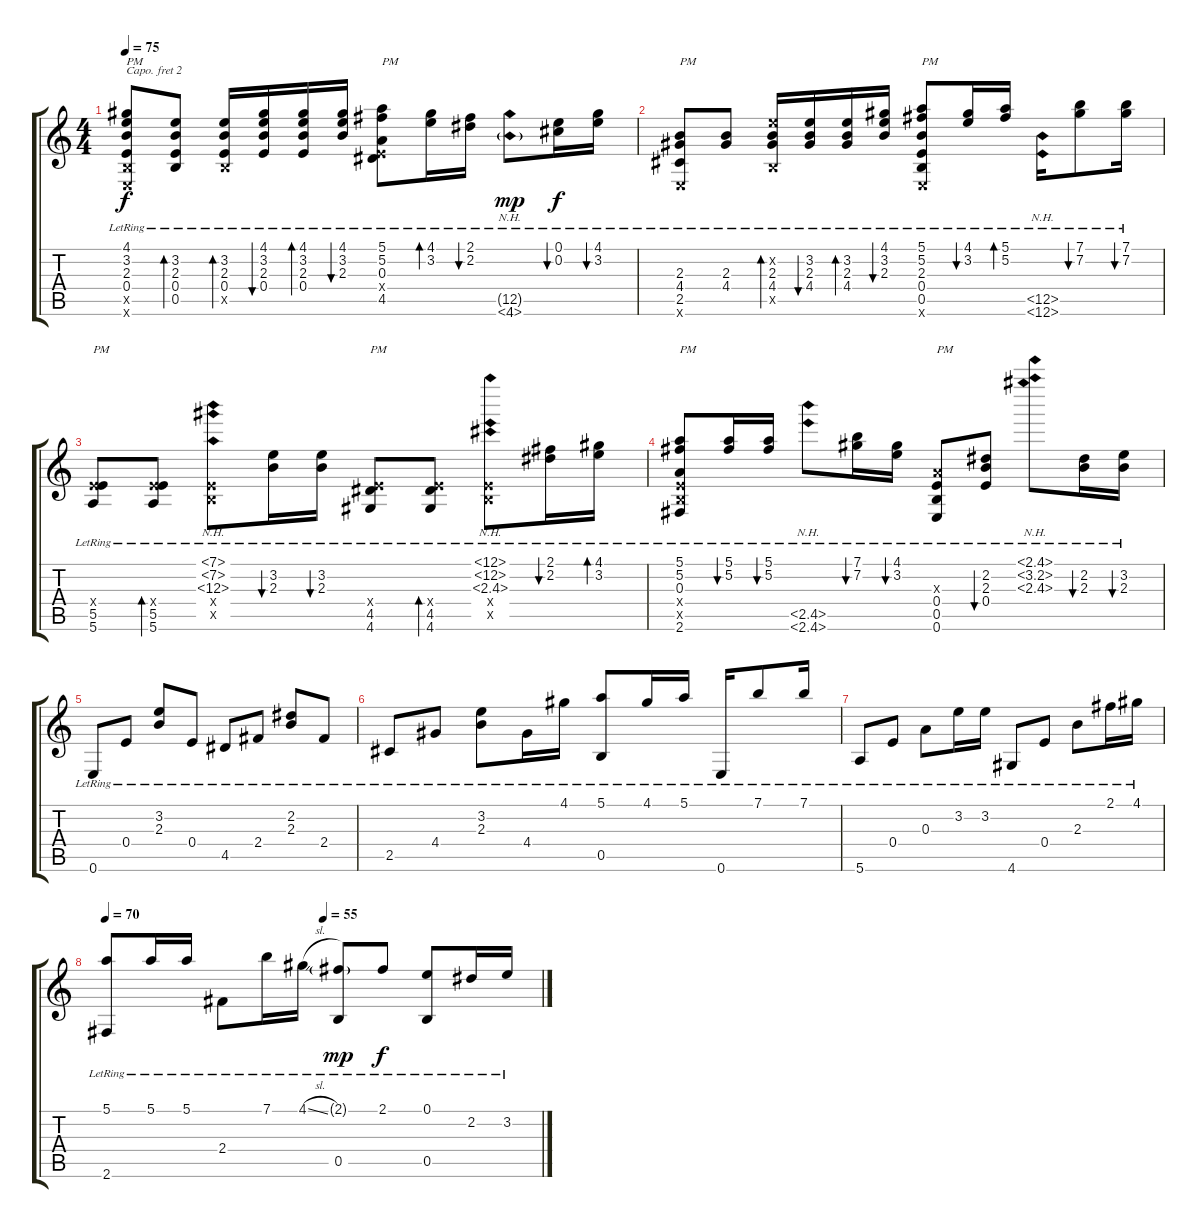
\track "" {instrument acousticguitarsteel}
\staff {score tabs}
\capo 2
\tuning (D4 B3 G3 D3 A2 D2) {hide}
\ts (4 4)
\tempo 75
\clef g2
\ks c
(4.1{lr} 3.2{lr} 2.3{lr} 0.4{lr} 0.5{x} 0.6{x}).8{txt "PM" dy f} (3.2{lr} 2.3{lr} 0.4{lr} 0.5{lr}).8{bd 30} (3.2{lr} 2.3{lr} 0.4{lr} 0.5{x}).16{bd 30} (4.1{lr} 3.2{lr} 2.3{lr} 0.4{lr}).16{bu 30} (4.1{lr} 3.2{lr} 2.3{lr} 0.4{lr}).16{bd 30} (4.1{lr} 3.2{lr} 2.3{lr}).16{bu 30} (5.1{lr} 5.2{lr} 0.3{lr} 0.4{x} 4.5{lr}).8{txt "PM"} (4.1{lr} 3.2{lr}).16{bd 30} (2.1{lr} 2.2{lr}).16{bu 30} (0.5{nh g lr} 4.6{nh lr}).8{dy mp} (0.1{lr} 0.2{lr}).16{bu 30 dy f} (4.1{lr} 3.2{lr}).16{bu 30} |
(2.3{lr} 4.4{lr} 2.5{lr} 0.6{x}).8{txt "PM"} (2.3{lr} 4.4{lr}).8 (3.2{x} 2.3{lr} 4.4{lr} 0.5{x}).16{bd 30} (3.2{lr} 2.3{lr} 4.4{lr}).16{bu 30} (3.2{lr} 2.3{lr} 4.4{lr}).16{bd 30} (4.1{lr} 3.2{lr} 2.3{lr}).16{bu 30} (5.1{lr} 5.2{lr} 2.3{lr} 0.4{lr} 0.5{lr} 0.6{x}).8{txt "PM"} (4.1{lr} 3.2{lr}).16{bu 30} (5.1{lr} 5.2{lr}).16{bd 30} (0.5{nh lr} 0.6{nh lr}).16 (7.1{lr} 7.2{lr}).8{bu 30} (7.1{lr} 7.2{lr}).16{bu 30} |
(0.4{x} 5.5{lr} 5.6{lr}).8{txt "PM"} (0.4{x} 5.5{lr} 5.6{lr}).8{bd 30} (7.1{nh lr} 7.2{nh lr} 0.3{nh lr} 0.4{x} 0.5{x}).8 (3.2{lr} 2.3{lr}).16{bu 30} (3.2{lr} 2.3{lr}).16{bu 30} (0.4{x} 4.5{lr} 4.6{lr}).8{txt "PM"} (0.4{x} 4.5{lr} 4.6{lr}).8{bd 30} (0.1{nh lr} 0.2{nh lr} 2.3{nh lr} 0.4{x} 0.5{x}).8 (2.1{lr} 2.2{lr}).16{bu 30} (4.1{lr} 3.2{lr}).16{bd 30} |
(5.1{lr} 5.2{lr} 0.3{lr} 0.4{x} 0.5{x} 2.6{lr}).8{txt "PM"} (5.1{lr} 5.2{lr}).16{bu 30} (5.1{lr} 5.2{lr}).16{bu 30} (2.5{nh lr} 2.6{nh lr}).8 (7.1{lr} 7.2{lr}).16{bu 30} (4.1{lr} 3.2{lr}).16{bu 30} (0.3{x} 0.4{lr} 0.5{lr} 0.6{lr}).8{txt "PM"} (2.2{lr} 2.3{lr} 0.4{lr}).8{bu 30} (2.1{nh lr} 3.2{nh lr} 2.3{nh lr}).8 (2.2{lr} 2.3{lr}).16{bu 30} (3.2{lr} 2.3{lr}).16{bu 30} |
0.6{lr}.8 0.4{lr}.8 (3.2{lr} 2.3{lr}).8 0.4{lr}.8 4.5{lr}.8 2.4{lr}.8 (2.2{lr} 2.3{lr}).8 2.4{lr}.8 |
2.5{lr}.8 4.4{lr}.8 (3.2{lr} 2.3{lr}).8 4.4{lr}.16 4.1{lr}.16 (5.1{lr} 0.5{lr}).8 4.1{lr}.16 5.1{lr}.16 0.6{lr}.16 7.1{lr}.8 7.1{lr}.16 |
5.6{lr}.8 0.4{lr}.8 0.3{lr}.8 3.2{lr}.16 3.2{lr}.16 4.6{lr}.8 0.4{lr}.8 2.3{lr}.8 2.1{lr}.16 4.1{lr}.16 |
\tempo 70
\tempo (55 0.5)
(5.1{lr} 2.6{lr}).8 5.1{lr}.16 5.1{lr}.16 2.4{lr}.8 7.1{lr}.16 4.1{sl lr}.16 (2.1{g lr} 0.5{lr}).8{dy mp} 2.1{lr}.8{dy f} (0.1{lr} 0.5{lr}).8 2.2{lr}.16 3.2{lr}.16
